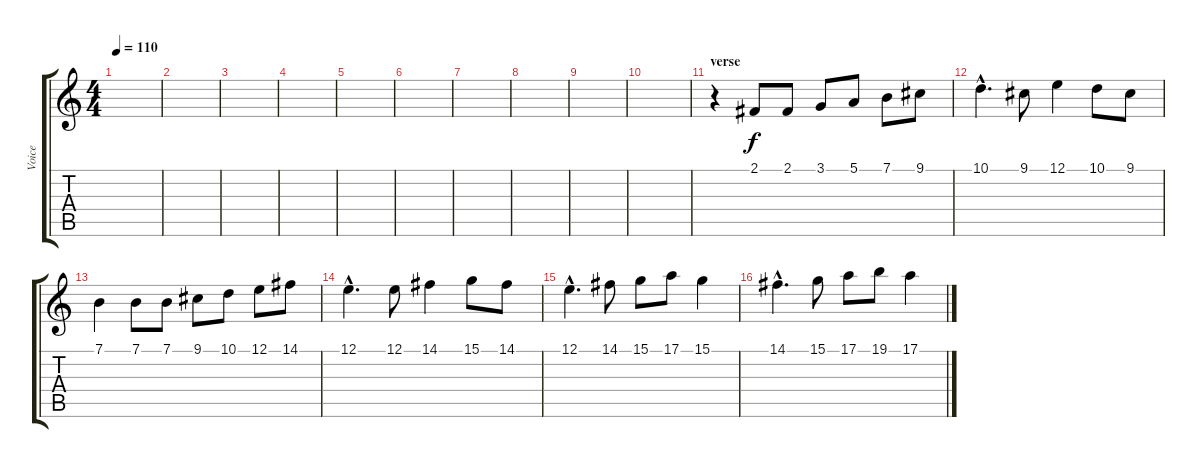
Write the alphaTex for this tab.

\track ("Voice" "Voice") {instrument choiraahs}
\staff {score tabs}
\tuning (E4 B3 G3 D3 A2 E2) {hide}
\ts (4 4)
\tempo 110
\clef g2
\ks c
|
|
|
|
|
|
|
|
|
|
\section ("" "verse")
r.4 2.1.8 2.1.8 3.1.8 5.1.8 7.1.8 9.1.8 |
10.1{hac}.4{d} 9.1.8 12.1.4 10.1.8 9.1.8 |
7.1.4 7.1.8 7.1.8 9.1.8 10.1.8 12.1.8 14.1.8 |
12.1{hac}.4{d} 12.1.8 14.1.4 15.1.8 14.1.8 |
12.1{hac}.4{d} 14.1.8 15.1.8 17.1.8 15.1.4 |
14.1{hac}.4{d} 15.1.8 17.1.8 19.1.8 17.1.4
